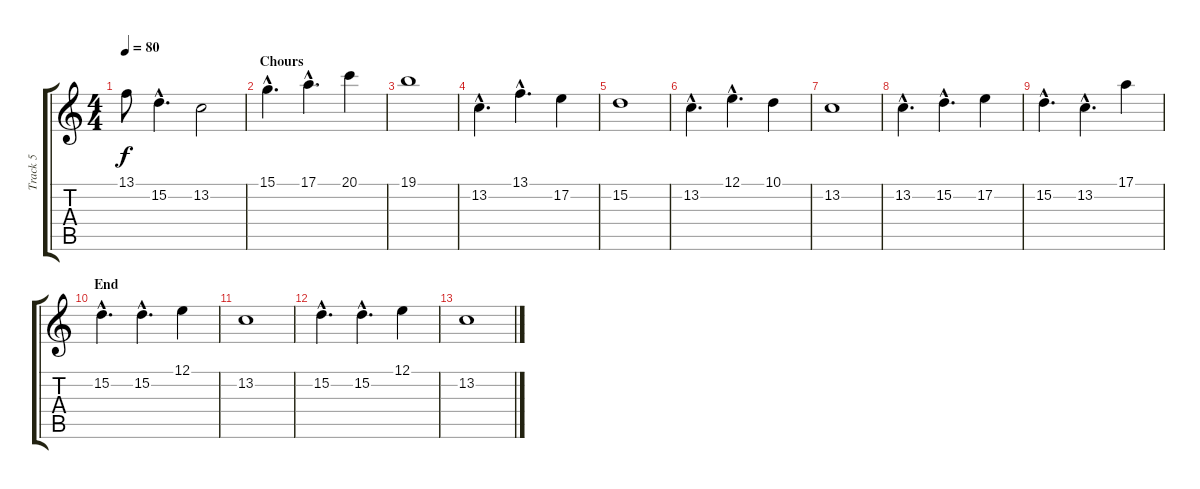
\track ("Track 5" "Track 5") {instrument flute}
\staff {score tabs}
\tuning (E4 B3 G3 D3 A2 E2) {hide}
\ts (4 4)
\tempo 80
\clef g2
\ks c
13.1{t}.8{dy f} 15.2{hac}.4{d} 13.2.2 |
\section ("" "Chours")
15.1{hac}.4{d} 17.1{hac}.4{d} 20.1.4 |
19.1.1 |
13.2{hac}.4{d} 13.1{hac}.4{d} 17.2.4 |
15.2.1 |
13.2{hac}.4{d} 12.1{hac}.4{d} 10.1.4 |
13.2.1 |
13.2{hac}.4{d} 15.2{hac}.4{d} 17.2.4 |
15.2{hac}.4{d} 13.2{hac}.4{d} 17.1.4{volume 8} |
\section ("" "End")
15.2{hac}.4{d} 15.2{hac}.4{d} 12.1.4 |
13.2.1 |
15.2{hac}.4{d} 15.2{hac}.4{d} 12.1.4 |
13.2.1
